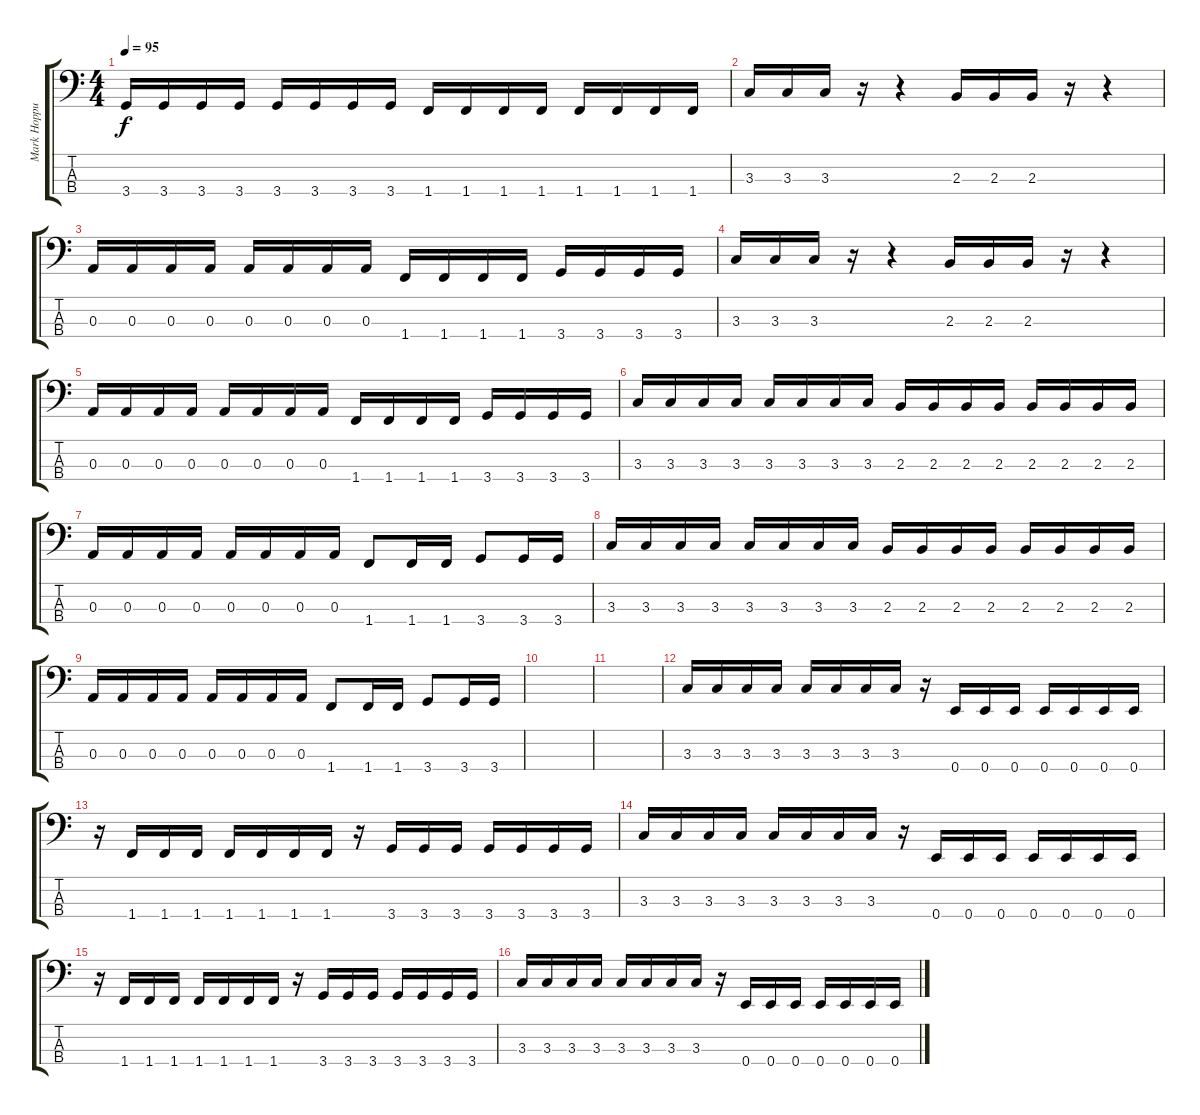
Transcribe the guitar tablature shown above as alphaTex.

\track ("Mark Hoppus" "Mark Hoppu") {instrument electricbassfinger}
\staff {score tabs}
\tuning (G2 D2 A1 E1) {hide}
\ts (4 4)
\tempo 95
\clef f4
\ks c
3.4.16{dy f} 3.4.16 3.4.16 3.4.16 3.4.16 3.4.16 3.4.16 3.4.16 1.4.16 1.4.16 1.4.16 1.4.16 1.4.16 1.4.16 1.4.16 1.4.16 |
3.3.16 3.3.16 3.3.16 r.16 r.4 2.3.16 2.3.16 2.3.16 r.16 r.4 |
0.3.16 0.3.16 0.3.16 0.3.16 0.3.16 0.3.16 0.3.16 0.3.16 1.4.16 1.4.16 1.4.16 1.4.16 3.4.16 3.4.16 3.4.16 3.4.16 |
3.3.16 3.3.16 3.3.16 r.16 r.4 2.3.16 2.3.16 2.3.16 r.16 r.4 |
0.3.16 0.3.16 0.3.16 0.3.16 0.3.16 0.3.16 0.3.16 0.3.16 1.4.16 1.4.16 1.4.16 1.4.16 3.4.16 3.4.16 3.4.16 3.4.16 |
3.3.16 3.3.16 3.3.16 3.3.16 3.3.16 3.3.16 3.3.16 3.3.16 2.3.16 2.3.16 2.3.16 2.3.16 2.3.16 2.3.16 2.3.16 2.3.16 |
0.3.16 0.3.16 0.3.16 0.3.16 0.3.16 0.3.16 0.3.16 0.3.16 1.4.8 1.4.16 1.4.16 3.4.8 3.4.16 3.4.16 |
3.3.16 3.3.16 3.3.16 3.3.16 3.3.16 3.3.16 3.3.16 3.3.16 2.3.16 2.3.16 2.3.16 2.3.16 2.3.16 2.3.16 2.3.16 2.3.16 |
0.3.16 0.3.16 0.3.16 0.3.16 0.3.16 0.3.16 0.3.16 0.3.16 1.4.8 1.4.16 1.4.16 3.4.8 3.4.16 3.4.16 |
|
|
3.3.16 3.3.16 3.3.16 3.3.16 3.3.16 3.3.16 3.3.16 3.3.16 r.16 0.4.16 0.4.16 0.4.16 0.4.16 0.4.16 0.4.16 0.4.16 |
r.16 1.4.16 1.4.16 1.4.16 1.4.16 1.4.16 1.4.16 1.4.16 r.16 3.4.16 3.4.16 3.4.16 3.4.16 3.4.16 3.4.16 3.4.16 |
3.3.16 3.3.16 3.3.16 3.3.16 3.3.16 3.3.16 3.3.16 3.3.16 r.16 0.4.16 0.4.16 0.4.16 0.4.16 0.4.16 0.4.16 0.4.16 |
r.16 1.4.16 1.4.16 1.4.16 1.4.16 1.4.16 1.4.16 1.4.16 r.16 3.4.16 3.4.16 3.4.16 3.4.16 3.4.16 3.4.16 3.4.16 |
3.3.16 3.3.16 3.3.16 3.3.16 3.3.16 3.3.16 3.3.16 3.3.16 r.16 0.4.16 0.4.16 0.4.16 0.4.16 0.4.16 0.4.16 0.4.16
